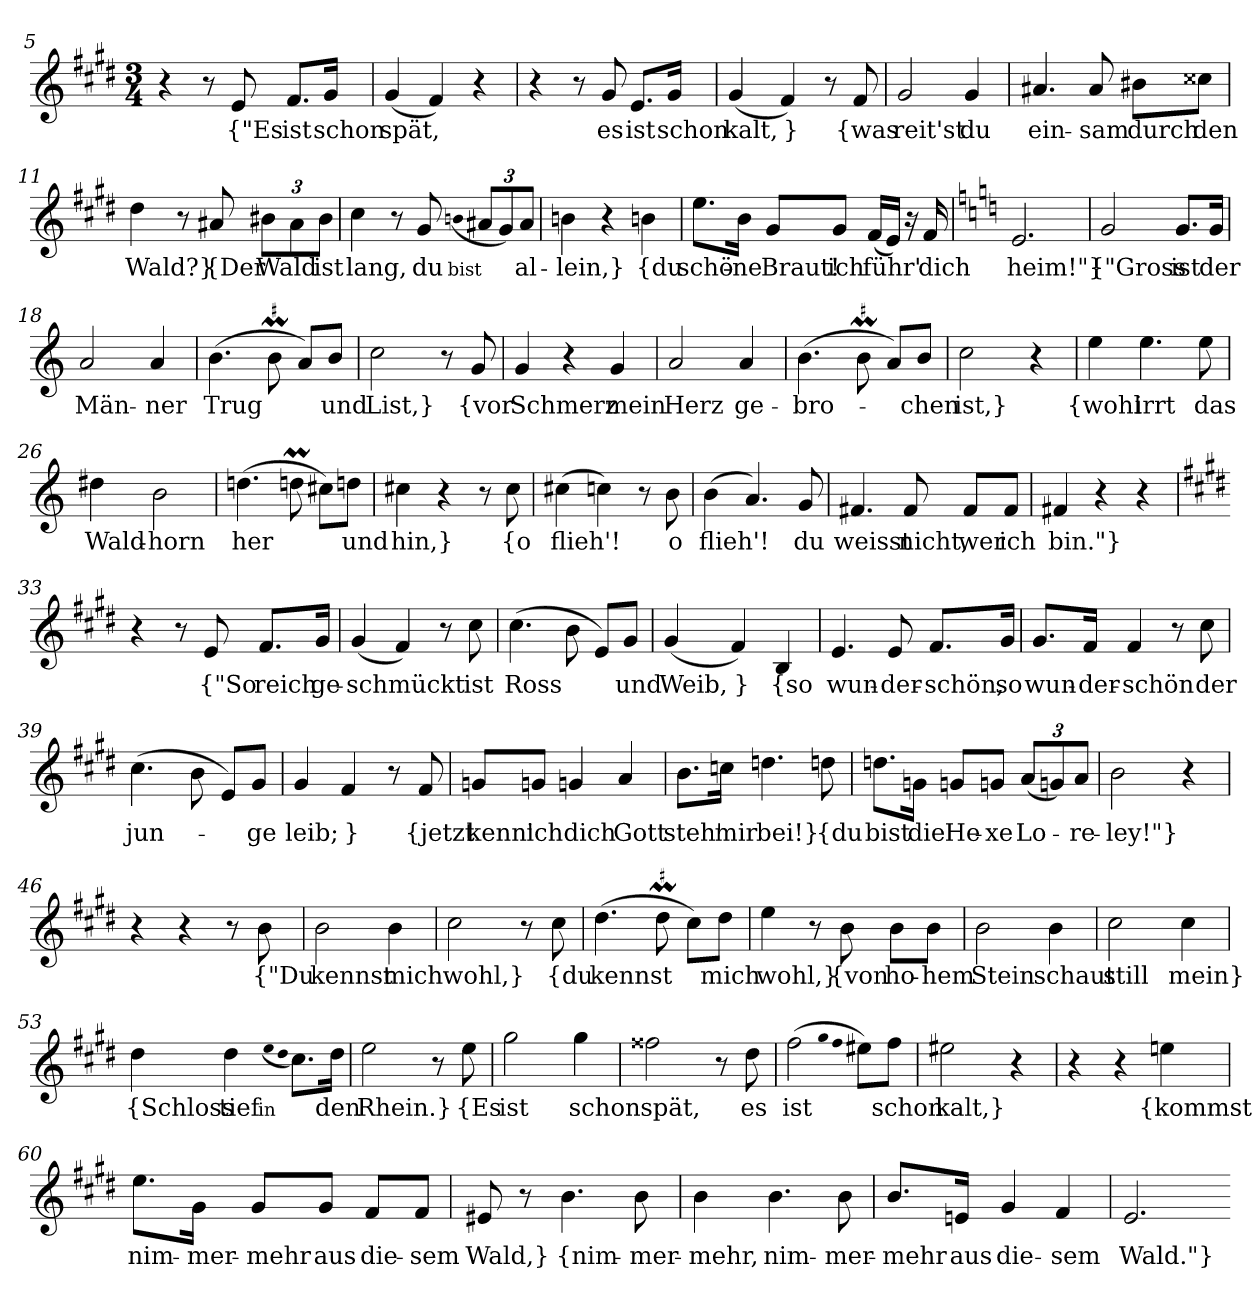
**kern	**text
*part1	*part1
*staff1	*staff1
*clefG2	*
*k[f#c#g#d#]	*
*M3/4	*
=5	=5
4r	.
8r	.
8e	{"Es
8.f#/L	ist
16g#/Jk	schon
=6	=6
(4g#	spät,
4f#)	.
4r	.
=7	=7
4r	.
8r	.
8g#	es
8.e/L	ist
16g#/Jk	schon
=8	=8
(4g#	kalt,
4f#)	}
8r	.
8f#	{was
=9	=9
2g#	reit'st
4g#	du
=10	=10
4.a#X	ein-
8a#	-sam
8b#X\L	durch
8cc##X\J	den
=11	=11
4dd#	Wald?}
8r	.
8a#X	{Der
12b#X\L	Wald
12a#\	.
12b#\J	ist
=12	=12
4cc#	lang,
8r	.
8g#	du
(qbn	bist
12a#X/L	.
12g#/)	.
12a#/J	al-
=13	=13
4bn	-lein,}
4r	.
4bn	{du
=14	=14
8.ee\L	schö-
16b\Jk	-ne
8g#/L	Braut!
8g#/J	ich
(16f#/LL	führ'
16e/JJ)	.
16r	.
16f#	dich
=15	=15
*k[]	*
2.e	heim!"}
=17	=17
2g	{"Gross
8.g/L	ist
16g/Jk	der
=18	=18
2a	Män-
4a	-ner
=19	=19
(4.b	Trug
!LO:MOR:acc=#	!
8bM	.
8a/L)	.
8b/J	und
=20	=20
2cc	List,}
8r	.
8g	{vor
=21	=21
4g	Schmerz
4r	.
4g	mein
=22	=22
2a	Herz
4a	ge-
=23	=23
(4.b	-bro-
!LO:MOR:acc=#	!
8bM	.
8a/L)	.
8b/J	-chen
=24	=24
2cc	ist,}
4r	.
=25	=25
4ee	{wohl
4.ee	irrt
8ee	das
=26	=26
4dd#X	Wald-
2b	-horn
=27	=27
(4.ddn	her
8ddnM	.
8cc#X\L)	.
8ddn\J	und
=28	=28
4cc#X	hin,}
4r	.
8r	.
8cc#	{o
=29	=29
(4cc#X	flieh'!
4ccn)	.
8r	.
8b	o
=30	=30
(4b	flieh'!
4.a)	.
8g	du
=31	=31
4.f#X	weisst
8f#	nicht,
8f#/L	wer
8f#/J	ich
=32	=32
4f#X	bin."}
4r	.
4r	.
=33	=33
*k[f#c#g#d#]	*
4r	.
8r	.
8e	{"So
8.f#/L	reich
16g#/Jk	ge-
=34	=34
(4g#	-schmückt
4f#)	.
8r	.
8cc#	ist
=35	=35
(4.cc#	Ross
8b	.
8e/L)	.
8g#/J	und
=36	=36
(4g#	Weib,
4f#)	}
4B	{so
=37	=37
4.e	wun-
8e	-der-
8.f#/L	-schön,
16g#/Jk	so
=38	=38
8.g#/L	wun-
16f#/Jk	-der-
4f#	-schön
8r	.
8cc#	der
=39	=39
(4.cc#	jun-
8b	.
8e/L)	.
8g#/J	-ge
=40	=40
4g#	leib;
4f#	}
8r	.
8f#	{jetzt
=41	=41
8gn/L	kenn'
8gn/J	ich
4gn	dich
4a	Gott
=42	=42
8.b\L	steh'
16ccn\Jk	mir
4.ddn	bei!}
8ddn	{du
=43	=43
8.ddn\L	bist
16gn\Jk	die
8gn/L	He-
8gn/J	-xe
(12a/L	Lo-
12gn/)	.
12a/J	-re-
=44	=44
2b	-ley!"}
4r	.
=46	=46
4r	.
4r	.
8r	.
8b	{"Du
=47	=47
2b	kennst
4b	mich
=48	=48
2cc#	wohl,}
8r	.
8cc#	{du
=49	=49
(4.dd#	kennst
!LO:MOR:acc=#	!
8dd#M	.
8cc#\L)	.
8dd#\J	mich
=50	=50
4ee	wohl,}
8r	.
8b	{von
8b\L	ho-
8b\J	-hem
=51	=51
2b	Stein
4b	schaut
=52	=52
2cc#	still
4cc#	mein}
=53	=53
4dd#	{Schloss
4dd#	tief
(qee	in
qdd#	.
8.cc#\L)	.
16dd#\Jk	den
=54	=54
2ee	Rhein.}
8r	.
8ee	{Es
=55	=55
2gg#	ist
4gg#	schon
=56	=56
2ff##X	spät,
8r	.
8dd#	es
=57	=57
(2ff#	ist
qgg#	.
qff#	.
8ee#X\L)	.
8ff#\J	schon
=58	=58
2ee#X	kalt,}
4r	.
=59	=59
4r	.
4r	.
4een	{kommst
=60	=60
8.ee\L	nim-
16g#\Jk	-mer-
8g#/L	-mehr
8g#/J	aus
8f#/L	die-
8f#/J	-sem
=61	=61
8e#X	Wald,}
8r	.
4.b	{nim-
8b	-mer-
=62	=62
4b	-mehr,
4.b	nim-
8b	-mer-
=63	=63
8.b/L	-mehr
16en/Jk	aus
4g#	die-
4f#	-sem
=64	=64
2.e	Wald."}
=-	=-
*-	*-
